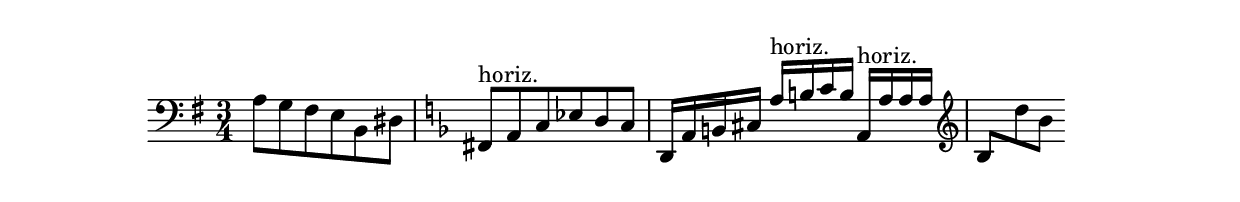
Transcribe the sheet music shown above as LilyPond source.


\version "2.1.7"
\header{

texidoc = "Concave beams should be horizontal. Informally spoken,
  concave refers to the shape of the notes that are opposite a
  beam. If an up-beam has high notes on its center stems, then we call
  it concave.  This example shows borderline cases. Only the beams
  that are marked `horiz' should be printed horizontally.  " }


%{
 However, what exactly
it is that makes a beam concave is still unclear.

Beams 1 and 3 should be sloped, 2 and 4 should be horizontal.  Two
sane attempts of calculating concaveness of a beam fail to distinguish
beams this way."
%}


\score{
  \notes\relative c'{

%% This case seems easy: second beam should be horizontal.
    
    %% SCS-I Menuet I, m15
    %% sloped
    %% slope = -0.5ss
    %% concaveness: 0.06
    \clef bass
    \time 3/4
    \key g\major
    a8 g fis e b dis
    
    %% SCS-I Menuet II, m20
    %% horizontal
    %% slope = 0
    %% concaveness: 0.09
    \key f\major
    fis,^"horiz." a c es d c

%%% Sarabande: the first beam, obviously more concave, is not horizontal,
%%% but is matched with the next beam in the piece: context.
    
    %% Sarabande: m24
    %% sloped
    %% concaveness: 0.00
    \stemUp
     d,16[ a' b cis]

    %% Sarabande: m25
    %% horizontal
    %% concaveness:a: 0.12
     a'16[^"horiz." b c b]
    
% Hmm.  Concaveness of both: 1.75
%     %% SCS-VI Prelude, m81
%     %% slope = 0.0
%     \stemBoth
%     \key d\major
%      e,8[ cis a']
    
%     %% SCS-VI Prelude, m82
%     %% slope = 0.1ss (possibly b.o. context?)
%      g,[ e' cis]

    
%%% Han-Wen: this should be concave
     a,16[^"horiz." a' a a]

    \clef treble

%%%% This should not be concave (hwn)
    \stemUp bes8[  \stemDown d'8 bes8]  
  }
  \paper{
    raggedright = ##t
  }
}

%% Local variables:
%% LilyPond-indent-level:2
%% End:
